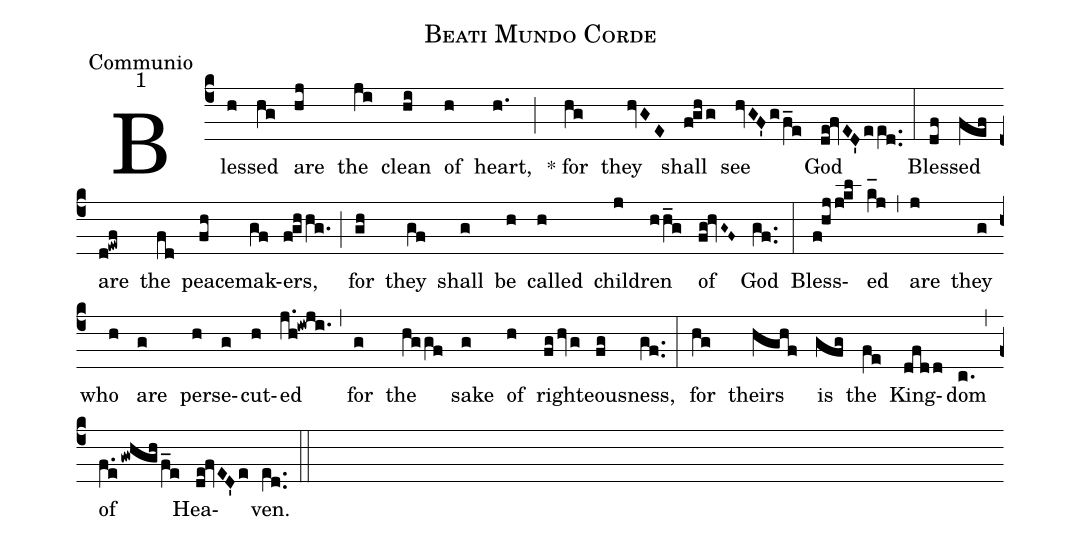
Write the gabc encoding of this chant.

name:Beati Mundo Corde;
office-part:Communio;
mode:1;
%%
annotation: Comm
annotation: 1
%%
(c4) Bless(h)ed(hg) are(hj) the(ji) clean(hi) of(h) heart,(h.) (;) * for(hg) they(hvGE) shall(fghg) see(hvGF'g/f_e) God(de!fvED'ee[ll:1]d..) (:) Bless(df)ed(fef) are(d!ewf) the(fd) peace(fh)mak(gf)ers,(fghhg.) (;) for(gh) they(gf) shall(g) be(h) called(h) child(j)ren(hh_g) of(fg!hvG~F~) God(gf..) (:) Bless(f!hjjkl)ed(k_[hl:1]j) (,) are(j) they(g) who(h) are(g) per(h)se(g)cut(h)ed(j.h!iwji.) (,) for(g) the(hggf) sake(g) of(h) right(fghvg)eous(fg)ness,(gf..) (:) for(hg) theirs(hghf) is(gfg) the(fe) King(dfdd)dom(c.) (,) of(f.egwhgh/f_e) Hea(de!fvED'e)ven.(e[ll:1]d..) (::)
